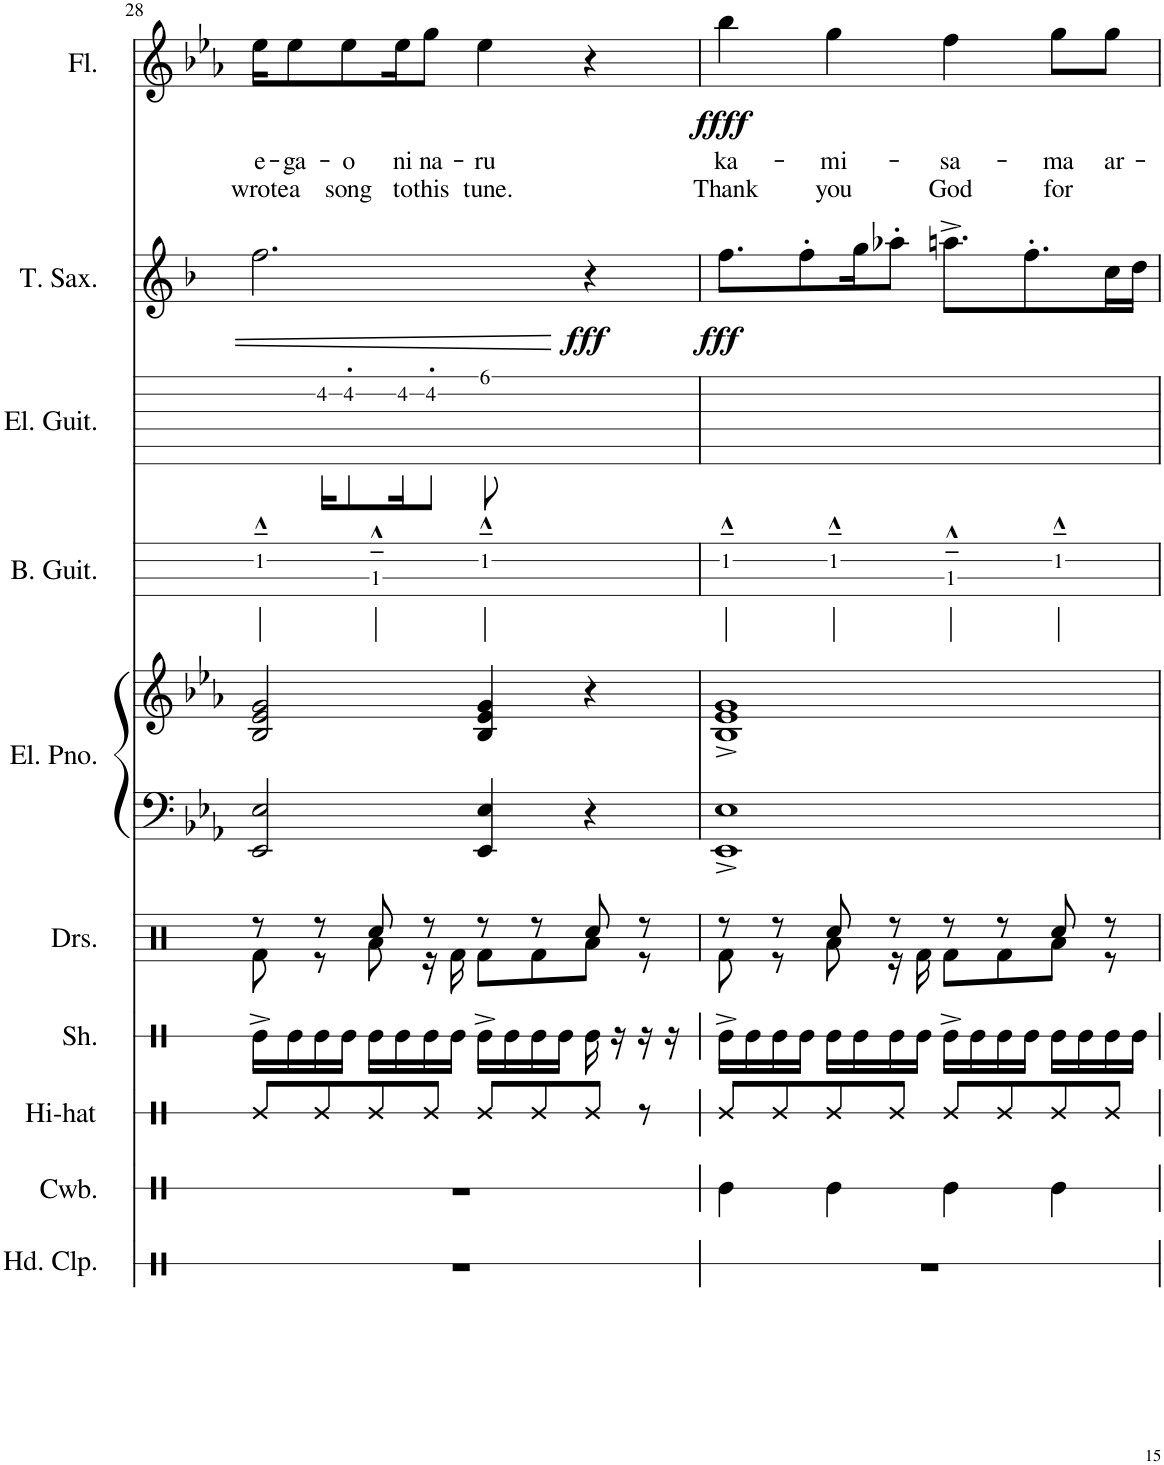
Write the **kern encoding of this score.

**kern	**kern	**kern	**kern	**kern	**kern	**kern	**kern	**kern	**kern	**dynam	**kern	**text	**text	**dynam
*part10	*part9	*part8	*part7	*part6	*part5	*part5	*part4	*part3	*part2	*part2	*part1	*part1	*part1	*part1
*staff11	*staff10	*staff9	*staff8	*staff7	*staff6	*staff5	*staff4	*staff3	*staff2	*staff2	*staff1	*staff1	*staff1	*staff1
*I"Hand Clap	*I"Cowbell	*I"Hi-hat	*I"Shaker	*I"Drumset	*I"Electric Piano	*	*I"Bass Guitar	*I"Electric Guitar (Muted)	*I"Tenor Saxophone	*	*I"Flute	*	*	*
*I'Hd. Clp.	*I'Cwb.	*I'Hi-hat	*I'Sh.	*I'Drs.	*I'El. Pno.	*	*I'B. Guit.	*I'El. Guit.	*I'T. Sax.	*	*I'Fl.	*	*	*
!!LO:PB:g=z
*clefX	*clefX	*clefX	*clefX	*clefX	*clefF4	*clefG2	*	*	*clefG2	*	*clefG2	*	*	*
*	*	*	*	*	*	*	*	*	*Trd8c14	*	*	*	*	*
*k[]	*k[]	*k[]	*k[]	*k[]	*k[b-e-a-]	*k[b-e-a-]	*k[b-e-a-]	*k[b-e-a-]	*k[b-]	*	*k[b-e-a-]	*	*	*
*M4/4	*M4/4	*M4/4	*M4/4	*M4/4	*M4/4	*M4/4	*M4/4	*M4/4	*M4/4	*	*M4/4	*	*	*
*met(c)	*met(c)	*met(c)	*met(c)	*met(c)	*met(c)	*met(c)	*met(c)	*met(c)	*met(c)	*	*met(c)	*	*	*
=28	=28	=28	=28	=28	=28	=28	=28	=28	=28	=28	=28	=28	=28	=28
*	*	*	*	*^	*	*	*	*	*	*	*	*	*	*
!	!	!	!	!	!	!	!	!	!	!	!	!	!LO:LY:b	!LO:LY:b	!
1r	1r	8Re/L	16Re^\LL	8r	8Rf\	2EE-/ 2E-/	2B-/ 2e-/ 2g/	4EE-~^^\	8r	2.ff\	.	16ee-\KL	e-	wrote	.
!	!	!	!	!	!	!	!	!	!	!	!	!	!LO:LY:b	!LO:LY:b	!
.	.	.	16Re\	.	.	.	.	.	.	.	.	8ee-\	-ga-	a	.
.	.	8Re/	16Re\	8r	8r	.	.	.	16e-\KL	.	.	.	.	.	.
!	!	!	!	!	!	!	!	!	!	!	!	!	!LO:LY:b	!LO:LY:b	!
.	.	.	16Re\JJ	.	.	.	.	.	8e-'\	.	.	8ee-\	-o	song	.
.	.	8Re/	16Re\LL	8Rcc/	8Ra\	.	.	4BBB-~^^\	.	.	.	.	.	.	.
!	!	!	!	!	!	!	!	!	!	!	!	!	!LO:LY:b	!LO:LY:b	!
.	.	.	16Re\	.	.	.	.	.	16e-\K	.	.	16ee-\K	ni	to	.
!	!	!	!	!	!	!	!	!	!	!	!	!	!LO:LY:b	!LO:LY:b	!
.	.	8Re/J	16Re\	8r	16r	.	.	.	8e-'\J	.	.	8gg\J	na-	this	.
.	.	.	16Re\JJ	.	16Rf\	.	.	.	.	.	.	.	.	.	.
!	!	!	!	!	!	!	!	!	!	!	!	!	!LO:LY:b	!LO:LY:b	!
.	.	8Re/L	16Re^\LL	8r	8Rf\L	4EE-/ 4E-/	4B-/ 4e-/ 4g/	4EE-~^^\	8b-\	.	.	4ee-\	-ru	tune.	.
.	.	.	16Re\	.	.	.	.	.	.	.	.	.	.	.	.
.	.	8Re/	16Re\	8r	8Rf\	.	.	.	8r	.	.	.	.	.	.
.	.	.	16Re\JJ	.	.	.	.	.	.	.	.	.	.	.	.
!	!	!	!	!	!	!	!	!	!	!	!LO:DY:b	!	!	!	!
.	.	8Re/J	16Re\	8Rcc/	8Ra\J	4r	4r	4r	4r	4r	fff	4r	.	.	.
.	.	.	16r	.	.	.	.	.	.	.	.	.	.	.	.
.	.	8r	16r	8r	8r	.	.	.	.	.	.	.	.	.	.
.	.	.	16r	.	.	.	.	.	.	.	.	.	.	.	.
=29	=29	=29	=29	=29	=29	=29	=29	=29	=29	=29	=29	=29	=29	=29	=29
!	!	!	!	!	!	!	!	!	!	!	!LO:DY:b	!	!LO:LY:b	!LO:LY:b	!LO:DY:b
1r	4Re\	8Re/L	16Re^\LL	8r	8Rf\	1EE-^ 1E-^	1B-^ 1e-^ 1g^	4EE-~^^\	1r	8.ff\L	fff	4bb-\	ka-	Thank	ffff
.	.	.	16Re\	.	.	.	.	.	.	.	.	.	.	.	.
.	.	8Re/	16Re\	8r	8r	.	.	.	.	.	.	.	.	.	.
.	.	.	16Re\JJ	.	.	.	.	.	.	8ff'\	.	.	.	.	.
!	!	!	!	!	!	!	!	!	!	!	!	!	!LO:LY:b	!LO:LY:b	!
.	4Re\	8Re/	16Re\LL	8Rcc/	8Ra\	.	.	4EE-~^^\	.	.	.	4gg\	-mi-	you	.
.	.	.	16Re\	.	.	.	.	.	.	16gg\K	.	.	.	.	.
.	.	8Re/J	16Re\	8r	16r	.	.	.	.	8aa-X'\J	.	.	.	.	.
.	.	.	16Re\JJ	.	16Rf\	.	.	.	.	.	.	.	.	.	.
!	!	!	!	!	!	!	!	!	!	!	!	!	!LO:LY:b	!LO:LY:b	!
.	4Re\	8Re/L	16Re^\LL	8r	8Rf\L	.	.	4BBB-~^^\	.	8.aan^\L	.	4ff\	-sa-	God	.
.	.	.	16Re\	.	.	.	.	.	.	.	.	.	.	.	.
.	.	8Re/	16Re\	8r	8Rf\	.	.	.	.	.	.	.	.	.	.
.	.	.	16Re\JJ	.	.	.	.	.	.	8.ff'\	.	.	.	.	.
!	!	!	!	!	!	!	!	!	!	!	!	!	!LO:LY:b	!LO:LY:b	!
.	4Re\	8Re/	16Re\LL	8Rcc/	8Ra\J	.	.	4EE-~^^\	.	.	.	8gg\L	-ma	for	.
.	.	.	16Re\	.	.	.	.	.	.	.	.	.	.	.	.
!	!	!	!	!	!	!	!	!	!	!	!	!	!LO:LY:b	!	!
.	.	8Re/J	16Re\	8r	8r	.	.	.	.	16cc\L	.	8gg\J	ar-	.	.
.	.	.	16Re\JJ	.	.	.	.	.	.	16dd\JJ	.	.	.	.	.
*	*	*	*	*v	*v	*	*	*	*	*	*	*	*	*	*
=	=	=	=	=	=	=	=	=	=	=	=	=	=	=
*-	*-	*-	*-	*-	*-	*-	*-	*-	*-	*-	*-	*-	*-	*-
